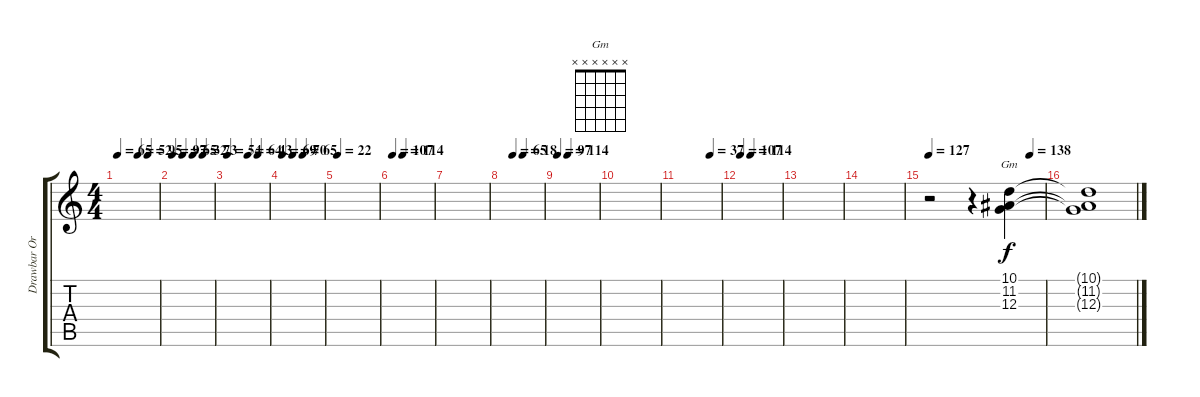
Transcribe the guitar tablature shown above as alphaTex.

\track ("Drawbar Organ" "Drawbar Or") {instrument drawbarorgan}
\staff {score tabs}
\tuning (E4 B3 G3 D3 A2 E2) {hide}
\chord ("Gm" x x x x x x)
\ts (4 4)
\tempo 65
\tempo (52 0.5)
\tempo (95 0.75)
\clef g2
\ks c
|
\tempo 97
\tempo (65 0.25)
\tempo (32 0.5)
\tempo (73 0.75)
|
\tempo 54
\tempo (64 0.5)
\tempo (43 0.75)
|
\tempo 69
\tempo (70 0.25)
\tempo (65 0.5)
|
\tempo 22
|
\tempo 107
\tempo (114 0.25)
|
|
\tempo (65 0.25)
\tempo (18 0.5)
|
\tempo 97
\tempo (114 0.25)
|
|
\tempo (37 0.75)
|
\tempo 107
\tempo (114 0.25)
|
|
|
\tempo 127
\tempo (138 0.875)
r.2 r.4 (10.1 11.2 12.3).4{ch "Gm"} |
(10.1{t} 11.2{t} 12.3{t}).1{dy f}
